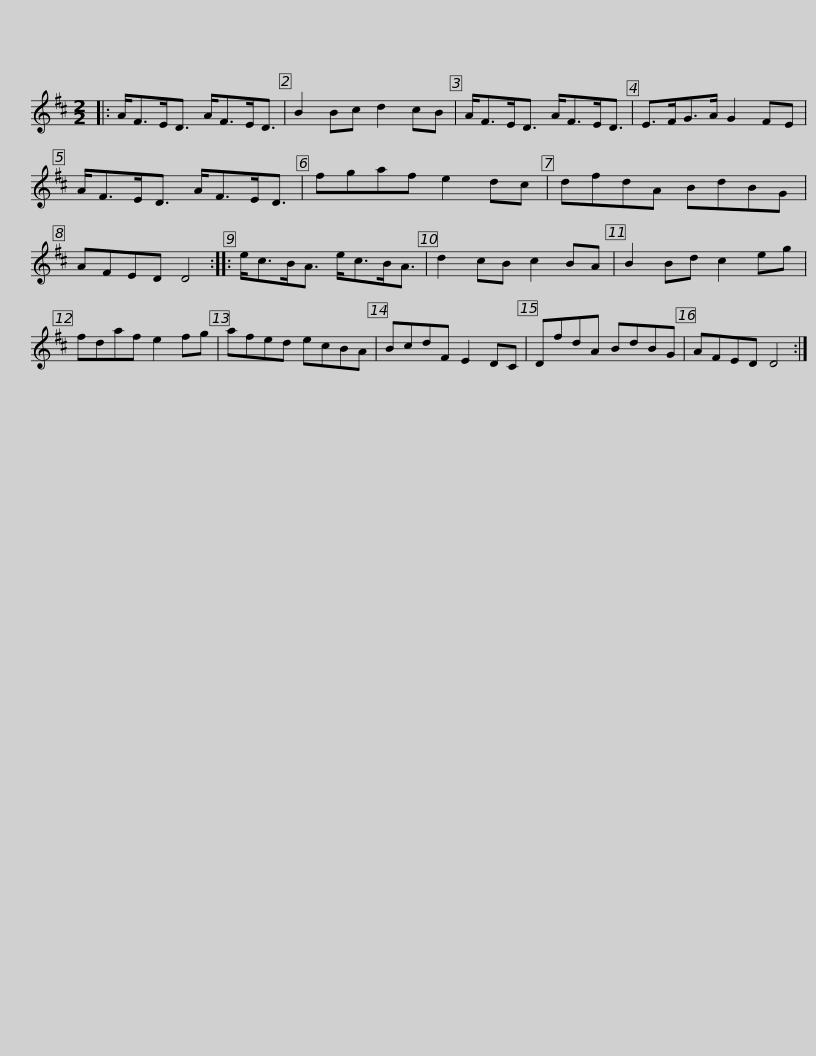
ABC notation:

X:1
L:1/8
M:2/2
I:linebreak $
K:D
V:1 treble
V:1
|: A<FE<D A<FE<D | B2 Bc d2 cB | A<FE<D A<FE<D | E>FG>A G2 FE | A<FE<D A<FE<D |$ %5
 fgaf e2 dc | dfdA BdBG | AFED D4 :: e<cB<A e<cB<A | d2 cB c2 BA | %10
 B2 Bd c2 eg |$ fdaf e2 fg | afed ecBA | BcdF E2 DC | DfdA BdBG | %15
 AFED D4 :| %16
